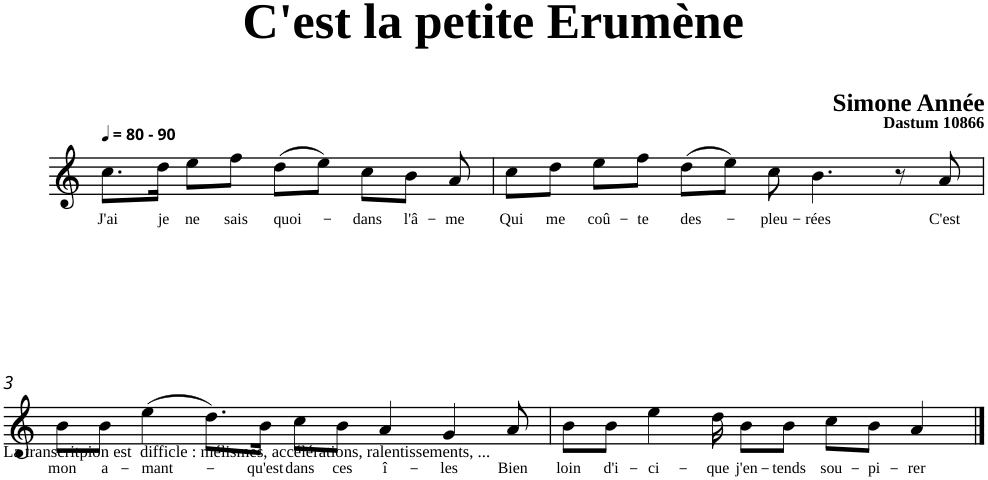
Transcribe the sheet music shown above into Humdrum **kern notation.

**kern	**text
*part1	*part1
*staff1	*staff1
*clefG2	*
*k[]	*
=1	=1
!LO:TX:a:B:t=- 90	!
!	!LO:LY:b
8.cc\L	J'ai
!	!LO:LY:b
16dd\Jk	je
!	!LO:LY:b
8ee\L	ne
!	!LO:LY:b
8ff\J	sais
!	!LO:LY:b
(>8dd\L	quoi-
8ee\J)	.
!	!LO:LY:b
8cc\L	-dans
!	!LO:LY:b
8b\J	l'â-
!	!LO:LY:b
8a/	-me
=2	=2
!	!LO:LY:b
8cc\L	Qui
!	!LO:LY:b
8dd\J	me
!	!LO:LY:b
8ee\L	coû-
!	!LO:LY:b
8ff\J	-te
!	!LO:LY:b
(>8dd\L	des-
8ee\J)	.
!	!LO:LY:b
8cc\	-pleu-
!	!LO:LY:b
[8b\	-rées
4ryy	.
8r	.
!	!LO:LY:b
8a/	C'est
!!LO:LB:g=z
=3	=3
!	!LO:LY:b
8b\L	mon
4b\]	.
!	!LO:LY:b
8b\J	a-
!	!LO:LY:b
(>4ee\	-mant-
8.dd\L)	.
!	!LO:LY:b
16b\Jk	-qu'est
!	!LO:LY:b
8cc\L	dans
!	!LO:LY:b
8b\J	ces
!	!LO:LY:b
4a/	î-
!	!LO:LY:b
4g/	-les
!	!LO:LY:b
8a/	Bien
=4	=4
!	!LO:LY:b
8b\L	loin
!	!LO:LY:b
8b\J	d'i-
!	!LO:LY:b
4ee\	-ci-
!	!LO:LY:b
16dd\	-que
!	!LO:LY:b
8b\L	j'en-
!	!LO:LY:b
8b\J	-tends
!	!LO:LY:b
8cc\L	sou-
!	!LO:LY:b
[16b\J	-pi-
16ryy	.
!	!LO:LY:b
4a/	-rer
==5	==5
16b\J]	.
=	=
*-	*-
